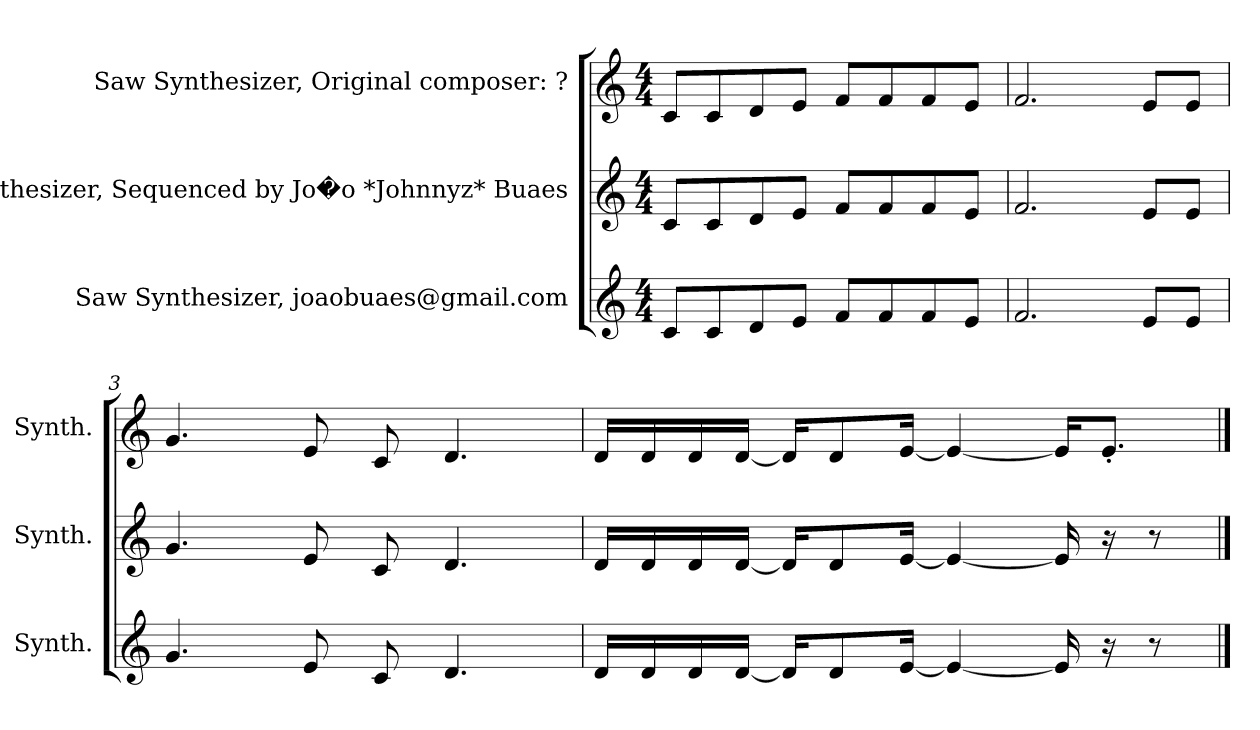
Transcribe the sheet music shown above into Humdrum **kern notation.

**kern	**kern	**kern
*part3	*part2	*part1
*staff3	*staff2	*staff1
*I"Saw Synthesizer, joaobuaes@gmail.com	*I"Saw Synthesizer, Sequenced by Jo�o *Johnnyz* Buaes	*I"Saw Synthesizer, Original composer: ?
*I'Synth.	*I'Synth.	*I'Synth.
*clefG2	*clefG2	*clefG2
*k[]	*k[]	*k[]
*M4/4	*M4/4	*M4/4
*MM105	*MM105	*MM105
=1	=1	=1
8c/L	8c/L	8c/L
8c/	8c/	8c/
8d/	8d/	8d/
8e/J	8e/J	8e/J
8f/L	8f/L	8f/L
8f/	8f/	8f/
8f/	8f/	8f/
8e/J	8e/J	8e/J
=2	=2	=2
2.f/	2.f/	2.f/
8e/L	8e/L	8e/L
8e/J	8e/J	8e/J
=3	=3	=3
4.g/	4.g/	4.g/
8e/	8e/	8e/
8c/	8c/	8c/
4.d/	4.d/	4.d/
!!LO:LB:g=z
=4	=4	=4
16d/LL	16d/LL	16d/LL
16d/	16d/	16d/
16d/	16d/	16d/
[16d/JJ	[16d/JJ	[16d/JJ
16d/KL]	16d/KL]	16d/KL]
8d/	8d/	8d/
[16e/Jk	[16e/Jk	[16e/Jk
4e/_	4e/_	4e/_
16e/]	16e/]	16e/KL]
16r	16r	8.e'/J
8r	8r	.
==	==	==
*-	*-	*-
